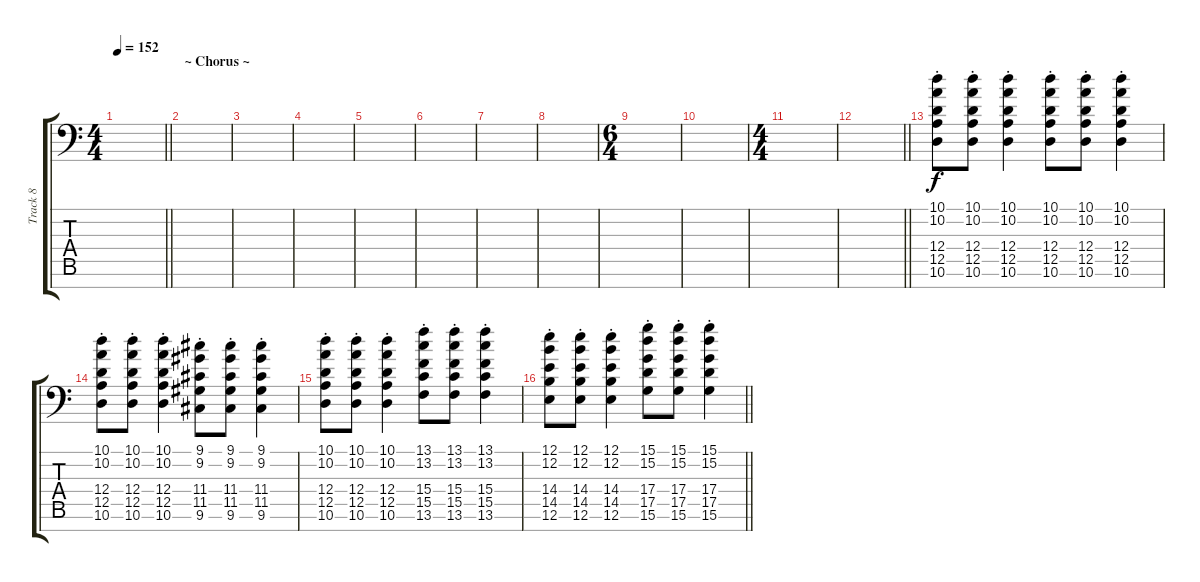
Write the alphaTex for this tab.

\track ("Track 8" "Track 8") {instrument choiraahs}
\staff {score tabs}
\tuning (E4 B3 G3 D3 A2 E2 A1) {hide}
\ts (4 4)
\tempo 152
\clef f4
\barLineRight lightlight
\ks c
|
\section ("" "~ Chorus ~")
|
|
|
|
|
|
|
\ts (6 4)
|
|
\ts (4 4)
|
\barLineRight lightlight
|
(10.1{st} 10.2{st} 12.4{st} 12.5{st} 10.6{st}).8 (10.1{st} 10.2{st} 12.4{st} 12.5{st} 10.6{st}).8 (10.1{st} 10.2{st} 12.4{st} 12.5{st} 10.6{st}).4 (10.1{st} 10.2{st} 12.4{st} 12.5{st} 10.6{st}).8 (10.1{st} 10.2{st} 12.4{st} 12.5{st} 10.6{st}).8 (10.1{st} 10.2{st} 12.4{st} 12.5{st} 10.6{st}).4 |
(10.1{st} 10.2{st} 12.4{st} 12.5{st} 10.6{st}).8 (10.1{st} 10.2{st} 12.4{st} 12.5{st} 10.6{st}).8 (10.1{st} 10.2{st} 12.4{st} 12.5{st} 10.6{st}).4 (9.1{st} 9.2{st} 11.4{st} 11.5{st} 9.6{st}).8 (9.1{st} 9.2{st} 11.4{st} 11.5{st} 9.6{st}).8 (9.1{st} 9.2{st} 11.4{st} 11.5{st} 9.6{st}).4 |
(10.1{st} 10.2{st} 12.4{st} 12.5{st} 10.6{st}).8 (10.1{st} 10.2{st} 12.4{st} 12.5{st} 10.6{st}).8 (10.1{st} 10.2{st} 12.4{st} 12.5{st} 10.6{st}).4 (13.1{st} 13.2{st} 15.4{st} 15.5{st} 13.6{st}).8 (13.1{st} 13.2{st} 15.4{st} 15.5{st} 13.6{st}).8 (13.1{st} 13.2{st} 15.4{st} 15.5{st} 13.6{st}).4 |
\barLineRight lightlight
(12.1{st} 12.2{st} 14.4{st} 14.5{st} 12.6{st}).8 (12.1{st} 12.2{st} 14.4{st} 14.5{st} 12.6{st}).8 (12.1{st} 12.2{st} 14.4{st} 14.5{st} 12.6{st}).4 (15.1{st} 15.2{st} 17.4{st} 17.5{st} 15.6{st}).8 (15.1{st} 15.2{st} 17.4{st} 17.5{st} 15.6{st}).8 (15.1{st} 15.2{st} 17.4{st} 17.5{st} 15.6{st}).4
